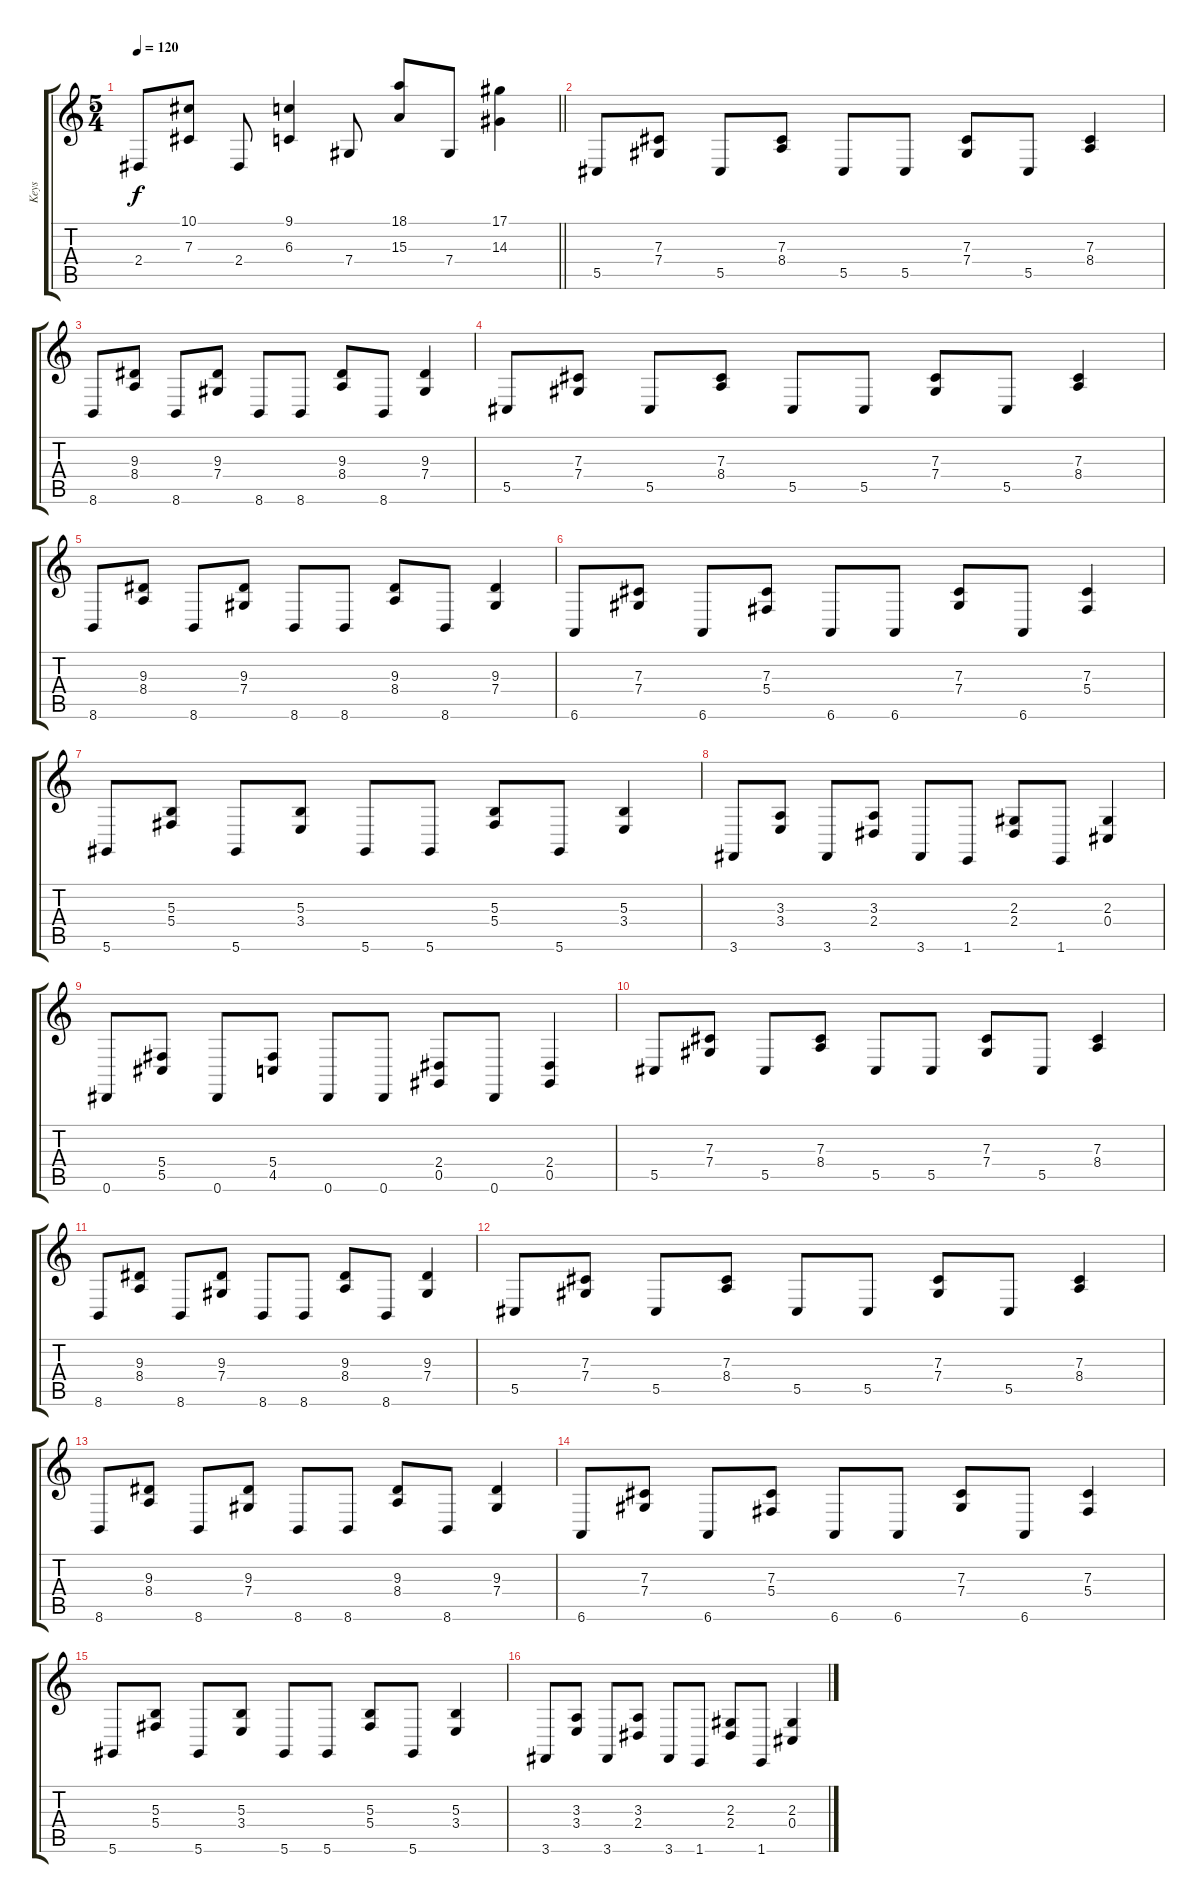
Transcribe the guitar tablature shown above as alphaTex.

\track ("Keys" "Keys") {instrument stringensemble1}
\staff {score tabs}
\tuning (Eb4 Bb3 Gb3 Db3 Ab2 Eb2) {hide}
\ts (5 4)
\tempo 120
\clef g2
\barLineRight lightlight
\ks c
2.4.8{dy f} (10.1 7.3).8 2.4.8 (9.1 6.3).4 7.4.8 (18.1 15.3).8 7.4.8 (17.1 14.3).4 |
5.5.8 (7.3 7.4).8 5.5.8 (7.3 8.4).8 5.5.8 5.5.8 (7.3 7.4).8 5.5.8 (7.3 8.4).4 |
8.6.8 (9.3 8.4).8 8.6.8 (9.3 7.4).8 8.6.8 8.6.8 (9.3 8.4).8 8.6.8 (9.3 7.4).4 |
5.5.8 (7.3 7.4).8 5.5.8 (7.3 8.4).8 5.5.8 5.5.8 (7.3 7.4).8 5.5.8 (7.3 8.4).4 |
8.6.8 (9.3 8.4).8 8.6.8 (9.3 7.4).8 8.6.8 8.6.8 (9.3 8.4).8 8.6.8 (9.3 7.4).4 |
6.6.8 (7.3 7.4).8 6.6.8 (7.3 5.4).8 6.6.8 6.6.8 (7.3 7.4).8 6.6.8 (7.3 5.4).4 |
5.6.8 (5.3 5.4).8 5.6.8 (5.3 3.4).8 5.6.8 5.6.8 (5.3 5.4).8 5.6.8 (5.3 3.4).4 |
3.6.8 (3.3 3.4).8 3.6.8 (3.3 2.4).8 3.6.8 1.6.8 (2.3 2.4).8 1.6.8 (2.3 0.4).4 |
0.6.8 (5.4 5.5).8 0.6.8 (5.4 4.5).8 0.6.8 0.6.8 (2.4 0.5).8 0.6.8 (2.4 0.5).4 |
5.5.8 (7.3 7.4).8 5.5.8 (7.3 8.4).8 5.5.8 5.5.8 (7.3 7.4).8 5.5.8 (7.3 8.4).4 |
8.6.8 (9.3 8.4).8 8.6.8 (9.3 7.4).8 8.6.8 8.6.8 (9.3 8.4).8 8.6.8 (9.3 7.4).4 |
5.5.8 (7.3 7.4).8 5.5.8 (7.3 8.4).8 5.5.8 5.5.8 (7.3 7.4).8 5.5.8 (7.3 8.4).4 |
8.6.8 (9.3 8.4).8 8.6.8 (9.3 7.4).8 8.6.8 8.6.8 (9.3 8.4).8 8.6.8 (9.3 7.4).4 |
6.6.8 (7.3 7.4).8 6.6.8 (7.3 5.4).8 6.6.8 6.6.8 (7.3 7.4).8 6.6.8 (7.3 5.4).4 |
5.6.8 (5.3 5.4).8 5.6.8 (5.3 3.4).8 5.6.8 5.6.8 (5.3 5.4).8 5.6.8 (5.3 3.4).4 |
3.6.8 (3.3 3.4).8 3.6.8 (3.3 2.4).8 3.6.8 1.6.8 (2.3 2.4).8 1.6.8 (2.3 0.4).4
